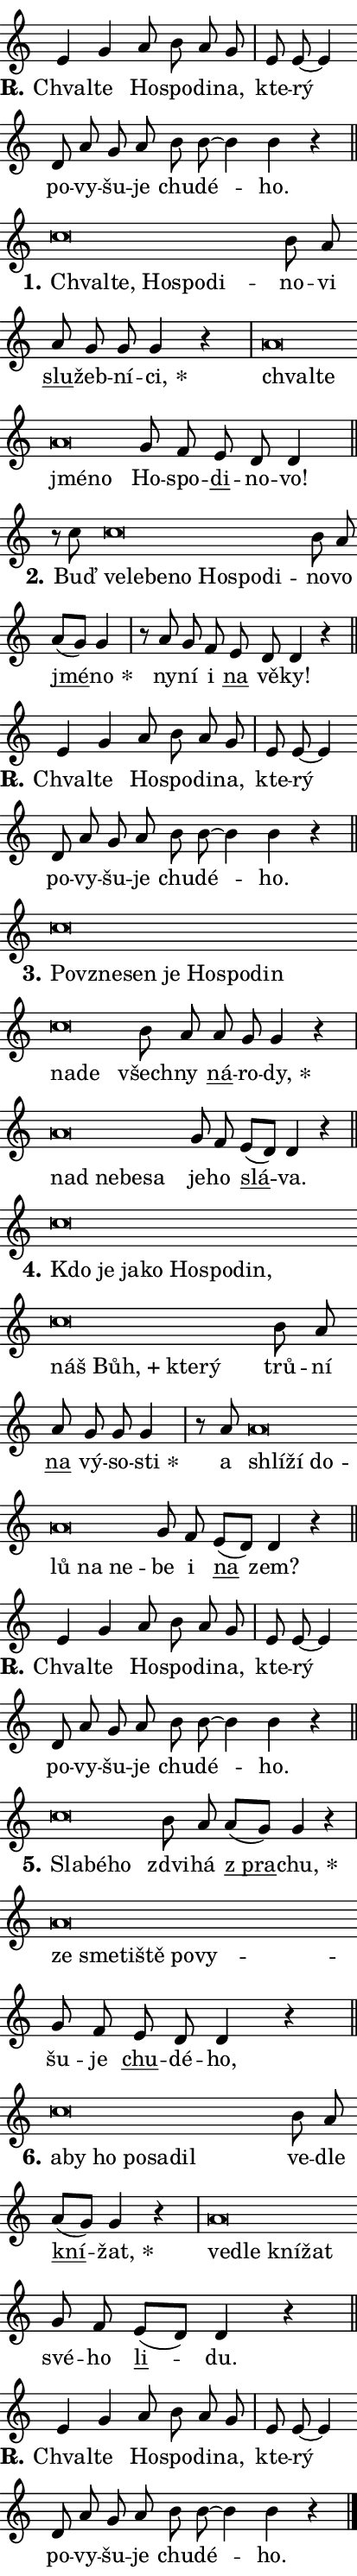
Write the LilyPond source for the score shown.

\version "2.24.0"
\header { tagline = "" }
\paper {
  indent = 0\cm
  top-margin = 0\cm
  right-margin = 0\cm
  bottom-margin = 0\cm
  left-margin = 0\cm
  paper-width = 7\cm
  page-breaking = #ly:one-page-breaking
  system-system-spacing.basic-distance = #11
  score-system-spacing.basic-distance = #11
  ragged-last = ##f
}


%% Author: Thomas Morley
%% https://lists.gnu.org/archive/html/lilypond-user/2020-05/msg00002.html
#(define (line-position grob)
"Returns position of @var[grob} in current system:
   @code{'start}, if at first time-step
   @code{'end}, if at last time-step
   @code{'middle} otherwise
"
  (let* ((col (ly:item-get-column grob))
         (ln (ly:grob-object col 'left-neighbor))
         (rn (ly:grob-object col 'right-neighbor))
         (col-to-check-left (if (ly:grob? ln) ln col))
         (col-to-check-right (if (ly:grob? rn) rn col))
         (break-dir-left
           (and
             (ly:grob-property col-to-check-left 'non-musical #f)
             (ly:item-break-dir col-to-check-left)))
         (break-dir-right
           (and
             (ly:grob-property col-to-check-right 'non-musical #f)
             (ly:item-break-dir col-to-check-right))))
        (cond ((eqv? 1 break-dir-left) 'start)
              ((eqv? -1 break-dir-right) 'end)
              (else 'middle))))

#(define (tranparent-at-line-position vctor)
  (lambda (grob)
  "Relying on @code{line-position} select the relevant enry from @var{vctor}.
Used to determine transparency,"
    (case (line-position grob)
      ((end) (not (vector-ref vctor 0)))
      ((middle) (not (vector-ref vctor 1)))
      ((start) (not (vector-ref vctor 2))))))

noteHeadBreakVisibility =
#(define-music-function (break-visibility)(vector?)
"Makes @code{NoteHead}s transparent relying on @var{break-visibility}"
#{
  \override NoteHead.transparent =
    #(tranparent-at-line-position break-visibility)
#})

#(define delete-ledgers-for-transparent-note-heads
  (lambda (grob)
    "Reads whether a @code{NoteHead} is transparent.
If so this @code{NoteHead} is removed from @code{'note-heads} from
@var{grob}, which is supposed to be @code{LedgerLineSpanner}.
As a result ledgers are not printed for this @code{NoteHead}"
    (let* ((nhds-array (ly:grob-object grob 'note-heads))
           (nhds-list
             (if (ly:grob-array? nhds-array)
                 (ly:grob-array->list nhds-array)
                 '()))
           ;; Relies on the transparent-property being done before
           ;; Staff.LedgerLineSpanner.after-line-breaking is executed.
           ;; This is fragile ...
           (to-keep
             (remove
               (lambda (nhd)
                 (ly:grob-property nhd 'transparent #f))
               nhds-list)))
      ;; TODO find a better method to iterate over grob-arrays, similiar
      ;; to filter/remove etc for lists
      ;; For now rebuilt from scratch
      (set! (ly:grob-object grob 'note-heads)  '())
      (for-each
        (lambda (nhd)
          (ly:pointer-group-interface::add-grob grob 'note-heads nhd))
        to-keep))))

hideNotes = {
  \noteHeadBreakVisibility #begin-of-line-visible
}
unHideNotes = {
  \noteHeadBreakVisibility #all-visible
}

% work-around for resetting accidentals
% https://lilypond.org/doc/v2.23/Documentation/notation/displaying-rhythms#unmetered-music
cadenzaMeasure = {
  \cadenzaOff
  \partial 1024 s1024
  \cadenzaOn
}

#(define-markup-command (accent layout props text) (markup?)
  "Underline accented syllable"
  (interpret-markup layout props
    #{\markup \override #'(offset . 4.3) \underline { #text }#}))

responsum = \markup \concat {
  "R" \hspace #-1.05 \path #0.1 #'((moveto 0 0.07) (lineto 0.9 0.8)) \hspace #0.05 "."
}

\layout {
    \context {
        \Staff
        \remove "Time_signature_engraver"
        \override LedgerLineSpanner.after-line-breaking = #delete-ledgers-for-transparent-note-heads
    }
    \context {
        \Voice {
            \override NoteHead.output-attributes = #'((class . "notehead"))
            \override Hairpin.height = #0.55
        }
    }
    \context {
        \Lyrics {
            \override StanzaNumber.output-attributes = #'((class . "stanzanumber"))
            \override LyricSpace.minimum-distance = #0.9
            \override LyricText.font-name = #"TeX Gyre Schola"
            \override LyricText.font-size = 1
            \override StanzaNumber.font-name = #"TeX Gyre Schola Bold"
            \override StanzaNumber.font-size = 1
        }
    }
}

% magnetic-lyrics.ily
%
%   written by
%     Jean Abou Samra <jean@abou-samra.fr>
%     Werner Lemberg <wl@gnu.org>
%
%   adapted by
%     Jiri Hon <jiri.hon@gmail.com>
%
% Version 2022-Apr-15

% https://www.mail-archive.com/lilypond-user@gnu.org/msg149350.html

#(define (Left_hyphen_pointer_engraver context)
   "Collect syllable-hyphen-syllable occurrences in lyrics and store
them in properties.  This engraver only looks to the left.  For
example, if the lyrics input is @code{foo -- bar}, it does the
following.

@itemize @bullet
@item
Set the @code{text} property of the @code{LyricHyphen} grob between
@q{foo} and @q{bar} to @code{foo}.

@item
Set the @code{left-hyphen} property of the @code{LyricText} grob with
text @q{foo} to the @code{LyricHyphen} grob between @q{foo} and
@q{bar}.
@end itemize

Use this auxiliary engraver in combination with the
@code{lyric-@/text::@/apply-@/magnetic-@/offset!} hook."
   (let ((hyphen #f)
         (text #f))
     (make-engraver
      (acknowledgers
       ((lyric-syllable-interface engraver grob source-engraver)
        (set! text grob)))
      (end-acknowledgers
       ((lyric-hyphen-interface engraver grob source-engraver)
        ;(when (not (grob::has-interface grob 'lyric-space-interface))
          (set! hyphen grob)));)
      ((stop-translation-timestep engraver)
       (when (and text hyphen)
         (ly:grob-set-object! text 'left-hyphen hyphen))
       (set! text #f)
       (set! hyphen #f)))))

#(define (lyric-text::apply-magnetic-offset! grob)
   "If the space between two syllables is less than the value in
property @code{LyricText@/.details@/.squash-threshold}, move the right
syllable to the left so that it gets concatenated with the left
syllable.

Use this function as a hook for
@code{LyricText@/.after-@/line-@/breaking} if the
@code{Left_@/hyphen_@/pointer_@/engraver} is active."
   (let ((hyphen (ly:grob-object grob 'left-hyphen #f)))
     (when hyphen
       (let ((left-text (ly:spanner-bound hyphen LEFT)))
         (when (grob::has-interface left-text 'lyric-syllable-interface)
           (let* ((common (ly:grob-common-refpoint grob left-text X))
                  (this-x-ext (ly:grob-extent grob common X))
                  (left-x-ext
                   (begin
                     ;; Trigger magnetism for left-text.
                     (ly:grob-property left-text 'after-line-breaking)
                     (ly:grob-extent left-text common X)))
                  ;; `delta` is the gap width between two syllables.
                  (delta (- (interval-start this-x-ext)
                            (interval-end left-x-ext)))
                  (details (ly:grob-property grob 'details))
                  (threshold (assoc-get 'squash-threshold details 0.2)))
             (when (< delta threshold)
               (let* (;; We have to manipulate the input text so that
                      ;; ligatures crossing syllable boundaries are not
                      ;; disabled.  For languages based on the Latin
                      ;; script this is essentially a beautification.
                      ;; However, for non-Western scripts it can be a
                      ;; necessity.
                      (lt (ly:grob-property left-text 'text))
                      (rt (ly:grob-property grob 'text))
                      (is-space (grob::has-interface hyphen 'lyric-space-interface))
                      (space (if is-space " " ""))
                      (space-markup (grob-interpret-markup grob " "))
                      (space-size (interval-length (ly:stencil-extent space-markup X)))
                      (extra-delta (if is-space space-size 0))
                      ;; Append new syllable.
                      (ltrt-space (if (and (string? lt) (string? rt))
                                (string-append lt space rt)
                                (make-concat-markup (list lt space rt))))
                      ;; Right-align `ltrt` to the right side.
                      (ltrt-space-markup (grob-interpret-markup
                               grob
                               (make-translate-markup
                                (cons (interval-length this-x-ext) 0)
                                (make-right-align-markup ltrt-space)))))
                 (begin
                   ;; Don't print `left-text`.
                   (ly:grob-set-property! left-text 'stencil #f)
                   ;; Set text and stencil (which holds all collected
                   ;; syllables so far) and shift it to the left.
                   (ly:grob-set-property! grob 'text ltrt-space)
                   (ly:grob-set-property! grob 'stencil ltrt-space-markup)
                   (ly:grob-translate-axis! grob (- (- delta extra-delta)) X))))))))))


#(define (lyric-hyphen::displace-bounds-first grob)
   ;; Make very sure this callback isn't triggered too early.
   (let ((left (ly:spanner-bound grob LEFT))
         (right (ly:spanner-bound grob RIGHT)))
     (ly:grob-property left 'after-line-breaking)
     (ly:grob-property right 'after-line-breaking)
     (ly:lyric-hyphen::print grob)))

squashThreshold = #0.4

\layout {
  \context {
    \Lyrics
    \consists #Left_hyphen_pointer_engraver
    \override LyricText.after-line-breaking =
      #lyric-text::apply-magnetic-offset!
    \override LyricHyphen.stencil = #lyric-hyphen::displace-bounds-first
    \override LyricText.details.squash-threshold = \squashThreshold
    \override LyricHyphen.minimum-distance = 0
    \override LyricHyphen.minimum-length = \squashThreshold
  }
}

squash = \override LyricText.details.squash-threshold = 9999
unSquash = \override LyricText.details.squash-threshold = \squashThreshold

left = \override LyricText.self-alignment-X = #LEFT
unLeft = \revert LyricText.self-alignment-X

starOffset = #(lambda (grob) 
                (let ((x_offset (ly:self-alignment-interface::aligned-on-x-parent grob)))
                  (if (= x_offset 0) 0 (+ x_offset 1.2))))

star = #(define-music-function (syllable)(string?)
"Append star separator at the end of a syllable"
#{
  \once \override LyricText.X-offset = #starOffset
  \lyricmode { \markup {
    #syllable
    \override #'((font-name . "TeX Gyre Schola Bold")) \hspace #0.2 \lower #0.65 \larger "*"
  } }
#})

starAccent = #(define-music-function (syllable)(string?)
"Append star separator at the end of a syllable and make accent"
#{
  \once \override LyricText.X-offset = #starOffset
  \lyricmode { \markup {
    \accent #syllable
    \override #'((font-name . "TeX Gyre Schola Bold")) \hspace #0.2 \lower #0.65 \larger "*"
  } }
#})

breath = #(define-music-function (syllable)(string?)
"Append breathing indicator at the end of a syllable"
#{
  \lyricmode { \markup { #syllable "+" } }
#})

optionalBreath = #(define-music-function (syllable)(string?)
"Append optional breathing indicator at the end of a syllable"
#{
  \lyricmode { \markup { #syllable "(+)" } }
#})


\score {
    <<
        \new Voice = "melody" { \cadenzaOn \key c \major \relative { e'4 g a8 b a g \cadenzaMeasure \bar "|" e e~ e4 \bar "" d8 a' g a \bar "" b b~ b4 b r \cadenzaMeasure \bar "||" \break } }
        \new Lyrics \lyricsto "melody" { \lyricmode { \set stanza = \responsum
Chval -- te Ho -- spo -- di -- na, kte -- rý po -- vy -- šu -- je chu -- dé -- ho. } }
    >>
    \layout {}
}

\score {
    <<
        \new Voice = "melody" { \cadenzaOn \key c \major \relative { c''\breve*1/16 \hideNotes \breve*1/16 \bar "" \breve*1/16 \bar "" \breve*1/16 \breve*1/16 \bar "" \unHideNotes b8 a \bar "" a g g g4 r \cadenzaMeasure \bar "|" a\breve*1/16 \hideNotes \breve*1/16 \bar "" \breve*1/16 \breve*1/16 \bar "" \unHideNotes g8 f \bar "" e d d4 \cadenzaMeasure \bar "||" \break } }
        \new Lyrics \lyricsto "melody" { \lyricmode { \set stanza = "1."
\left Chval -- \squash te, Ho -- spo -- di -- \unLeft \unSquash no -- vi \markup \accent slu -- žeb -- ní -- \star ci, \left chval -- \squash te jmé -- no \unLeft \unSquash Ho -- spo -- \markup \accent di -- no -- vo! } }
    >>
    \layout {}
}

\score {
    <<
        \new Voice = "melody" { \cadenzaOn \key c \major \relative { r8 c''8 c\breve*1/16 \hideNotes \breve*1/16 \bar "" \breve*1/16 \bar "" \breve*1/16 \bar "" \breve*1/16 \bar "" \breve*1/16 \breve*1/16 \bar "" \unHideNotes b8 a \bar "" a[( g)] g4 \cadenzaMeasure \bar "|" r8 a g8 f \bar "" e d d4 r \cadenzaMeasure \bar "||" \break } }
        \new Lyrics \lyricsto "melody" { \lyricmode { \set stanza = "2."
Buď \left ve -- \squash le -- be -- no Ho -- spo -- di -- \unLeft \unSquash no -- vo \markup \accent jmé -- \star no ny -- ní i \markup \accent na vě -- ky! } }
    >>
    \layout {}
}

\score {
    <<
        \new Voice = "melody" { \cadenzaOn \key c \major \relative { e'4 g a8 b a g \cadenzaMeasure \bar "|" e e~ e4 \bar "" d8 a' g a \bar "" b b~ b4 b r \cadenzaMeasure \bar "||" \break } }
        \new Lyrics \lyricsto "melody" { \lyricmode { \set stanza = \responsum
Chval -- te Ho -- spo -- di -- na, kte -- rý po -- vy -- šu -- je chu -- dé -- ho. } }
    >>
    \layout {}
}

\score {
    <<
        \new Voice = "melody" { \cadenzaOn \key c \major \relative { c''\breve*1/16 \hideNotes \breve*1/16 \bar "" \breve*1/16 \bar "" \breve*1/16 \bar "" \breve*1/16 \bar "" \breve*1/16 \bar "" \breve*1/16 \bar "" \breve*1/16 \breve*1/16 \bar "" \unHideNotes b8 a \bar "" a g g4 r \cadenzaMeasure \bar "|" a\breve*1/16 \hideNotes \breve*1/16 \bar "" \breve*1/16 \breve*1/16 \bar "" \unHideNotes g8 f \bar "" e[( d)] d4 r \cadenzaMeasure \bar "||" \break } }
        \new Lyrics \lyricsto "melody" { \lyricmode { \set stanza = "3."
\left Po -- \squash vzne -- sen je Ho -- spo -- din na -- de \unLeft \unSquash všech -- ny \markup \accent ná -- ro -- \star dy, \left nad \squash ne -- be -- sa \unLeft \unSquash je -- ho \markup \accent slá -- va. } }
    >>
    \layout {}
}

\score {
    <<
        \new Voice = "melody" { \cadenzaOn \key c \major \relative { c''\breve*1/16 \hideNotes \breve*1/16 \bar "" \breve*1/16 \bar "" \breve*1/16 \bar "" \breve*1/16 \bar "" \breve*1/16 \bar "" \breve*1/16 \bar "" \breve*1/16 \bar "" \breve*1/16 \bar "" \breve*1/16 \breve*1/16 \bar "" \unHideNotes b8 a \bar "" a g g g4 \cadenzaMeasure \bar "|" r8 a8 a\breve*1/16 \hideNotes \breve*1/16 \bar "" \breve*1/16 \bar "" \breve*1/16 \bar "" \breve*1/16 \breve*1/16 \bar "" \unHideNotes g8 f \bar "" e[( d)] d4 r \cadenzaMeasure \bar "||" \break } }
        \new Lyrics \lyricsto "melody" { \lyricmode { \set stanza = "4."
\left Kdo \squash je ja -- ko Ho -- spo -- din, náš \breath "Bůh," kte -- rý \unLeft \unSquash trů -- ní \markup \accent na vý -- so -- \star sti a \left shlí -- \squash ží do -- lů na ne -- \unLeft \unSquash be i \markup \accent na zem? } }
    >>
    \layout {}
}

\score {
    <<
        \new Voice = "melody" { \cadenzaOn \key c \major \relative { e'4 g a8 b a g \cadenzaMeasure \bar "|" e e~ e4 \bar "" d8 a' g a \bar "" b b~ b4 b r \cadenzaMeasure \bar "||" \break } }
        \new Lyrics \lyricsto "melody" { \lyricmode { \set stanza = \responsum
Chval -- te Ho -- spo -- di -- na, kte -- rý po -- vy -- šu -- je chu -- dé -- ho. } }
    >>
    \layout {}
}

\score {
    <<
        \new Voice = "melody" { \cadenzaOn \key c \major \relative { c''\breve*1/16 \hideNotes \breve*1/16 \breve*1/16 \bar "" \unHideNotes b8 a \bar "" a[( g)] g4 r \cadenzaMeasure \bar "|" a\breve*1/16 \hideNotes \breve*1/16 \bar "" \breve*1/16 \bar "" \breve*1/16 \bar "" \breve*1/16 \breve*1/16 \bar "" \unHideNotes g8 f \bar "" e d d4 r \cadenzaMeasure \bar "||" \break } }
        \new Lyrics \lyricsto "melody" { \lyricmode { \set stanza = "5."
\left Sla -- \squash bé -- ho \unLeft \unSquash zdvi -- há \markup \accent "z pra" -- \star chu, \left ze \squash sme -- ti -- ště po -- vy -- \unLeft \unSquash šu -- je \markup \accent chu -- dé -- ho, } }
    >>
    \layout {}
}

\score {
    <<
        \new Voice = "melody" { \cadenzaOn \key c \major \relative { c''\breve*1/16 \hideNotes \breve*1/16 \bar "" \breve*1/16 \bar "" \breve*1/16 \bar "" \breve*1/16 \breve*1/16 \bar "" \unHideNotes b8 a \bar "" a[( g)] g4 r \cadenzaMeasure \bar "|" a\breve*1/16 \hideNotes \breve*1/16 \bar "" \breve*1/16 \breve*1/16 \bar "" \unHideNotes g8 f \bar "" e[( d)] d4 r \cadenzaMeasure \bar "||" \break } }
        \new Lyrics \lyricsto "melody" { \lyricmode { \set stanza = "6."
\left a -- \squash by ho po -- sa -- dil \unLeft \unSquash ve -- dle \markup \accent kní -- \star žat, \left ve -- \squash dle kní -- žat \unLeft \unSquash své -- ho \markup \accent li -- du. } }
    >>
    \layout {}
}

\score {
    <<
        \new Voice = "melody" { \cadenzaOn \key c \major \relative { e'4 g a8 b a g \cadenzaMeasure \bar "|" e e~ e4 \bar "" d8 a' g a \bar "" b b~ b4 b r \cadenzaMeasure \bar "||" \break } \bar "|." }
        \new Lyrics \lyricsto "melody" { \lyricmode { \set stanza = \responsum
Chval -- te Ho -- spo -- di -- na, kte -- rý po -- vy -- šu -- je chu -- dé -- ho. } }
    >>
    \layout {}
}
